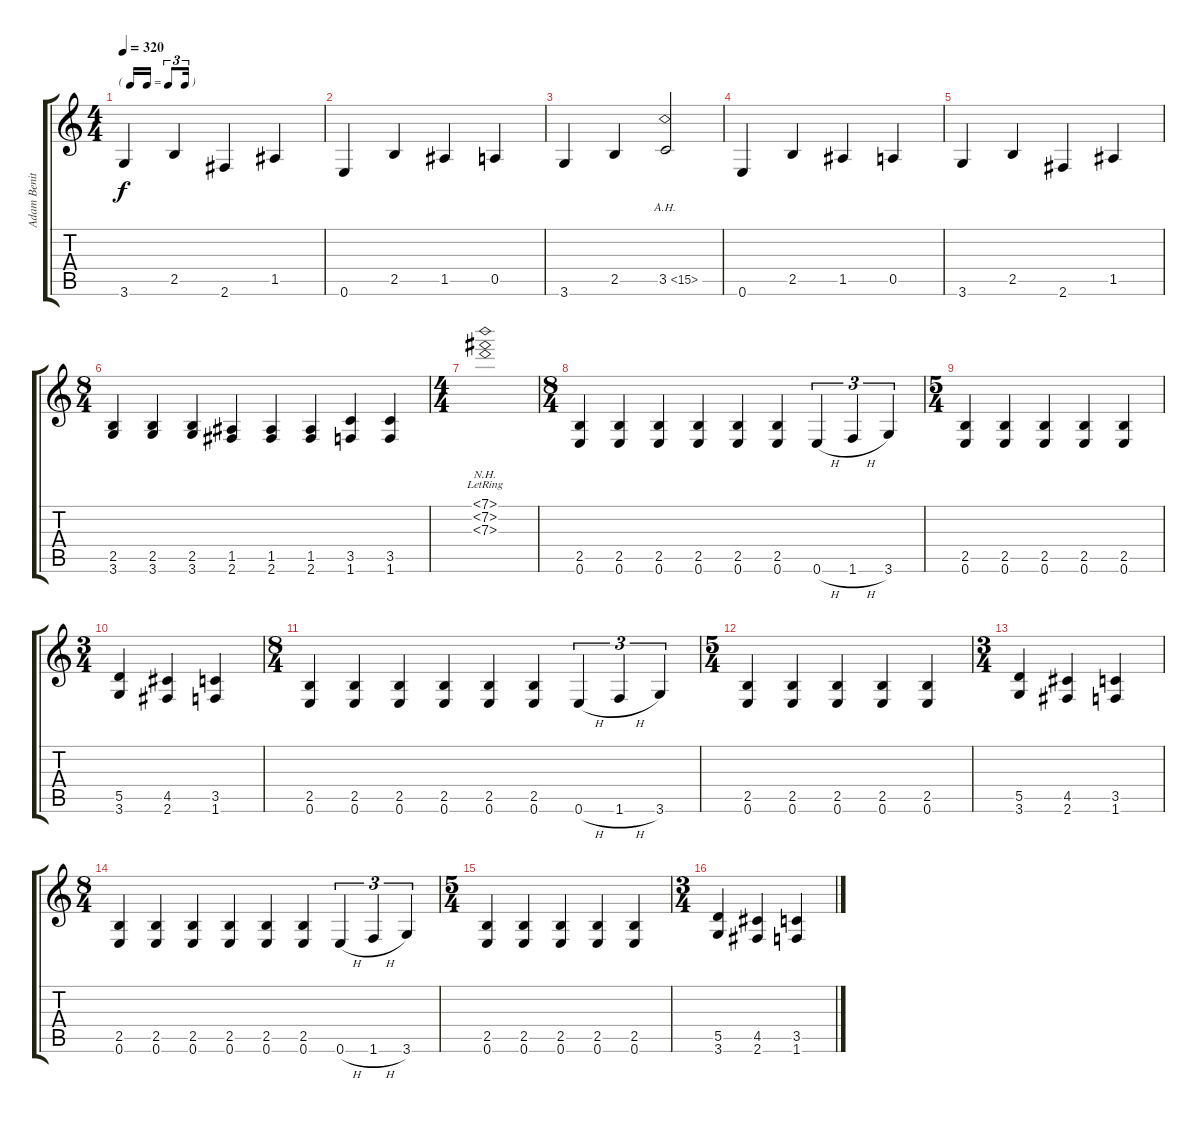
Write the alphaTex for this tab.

\track ("Adam Benito (Rhythem)" "Adam Benit") {instrument distortionguitar}
\staff {score tabs}
\tuning (E4 B3 G3 D3 A2 E2) {hide}
\ts (4 4)
\tf triplet16th
\tempo 320
\clef g2
\ks c
3.6.4{dy f} 2.5.4 2.6.4 1.5.4 |
0.6.4 2.5.4 1.5.4 0.5.4 |
3.6.4 2.5.4 3.5{ah 12}.2 |
0.6.4 2.5.4 1.5.4 0.5.4 |
3.6.4 2.5.4 2.6.4 1.5.4 |
\ts (8 4)
(2.5 3.6).4 (2.5 3.6).4 (2.5 3.6).4 (1.5 2.6).4 (1.5 2.6).4 (1.5 2.6).4 (3.5 1.6).4 (3.5 1.6).4 |
\ts (4 4)
(7.1{nh lr} 7.2{nh lr} 7.3{nh lr}).1 |
\ts (8 4)
(2.5 0.6).4 (2.5 0.6).4 (2.5 0.6).4 (2.5 0.6).4 (2.5 0.6).4 (2.5 0.6).4 0.6{h}.4{tu (3 2)} 1.6{h}.4{tu (3 2)} 3.6.4{tu (3 2)} |
\ts (5 4)
(2.5 0.6).4 (2.5 0.6).4 (2.5 0.6).4 (2.5 0.6).4 (2.5 0.6).4 |
\ts (3 4)
(5.5 3.6).4 (4.5 2.6).4 (3.5 1.6).4 |
\ts (8 4)
(2.5 0.6).4 (2.5 0.6).4 (2.5 0.6).4 (2.5 0.6).4 (2.5 0.6).4 (2.5 0.6).4 0.6{h}.4{tu (3 2)} 1.6{h}.4{tu (3 2)} 3.6.4{tu (3 2)} |
\ts (5 4)
(2.5 0.6).4 (2.5 0.6).4 (2.5 0.6).4 (2.5 0.6).4 (2.5 0.6).4 |
\ts (3 4)
(5.5 3.6).4 (4.5 2.6).4 (3.5 1.6).4 |
\ts (8 4)
(2.5 0.6).4 (2.5 0.6).4 (2.5 0.6).4 (2.5 0.6).4 (2.5 0.6).4 (2.5 0.6).4 0.6{h}.4{tu (3 2)} 1.6{h}.4{tu (3 2)} 3.6.4{tu (3 2)} |
\ts (5 4)
(2.5 0.6).4 (2.5 0.6).4 (2.5 0.6).4 (2.5 0.6).4 (2.5 0.6).4 |
\ts (3 4)
(5.5 3.6).4 (4.5 2.6).4 (3.5 1.6).4
